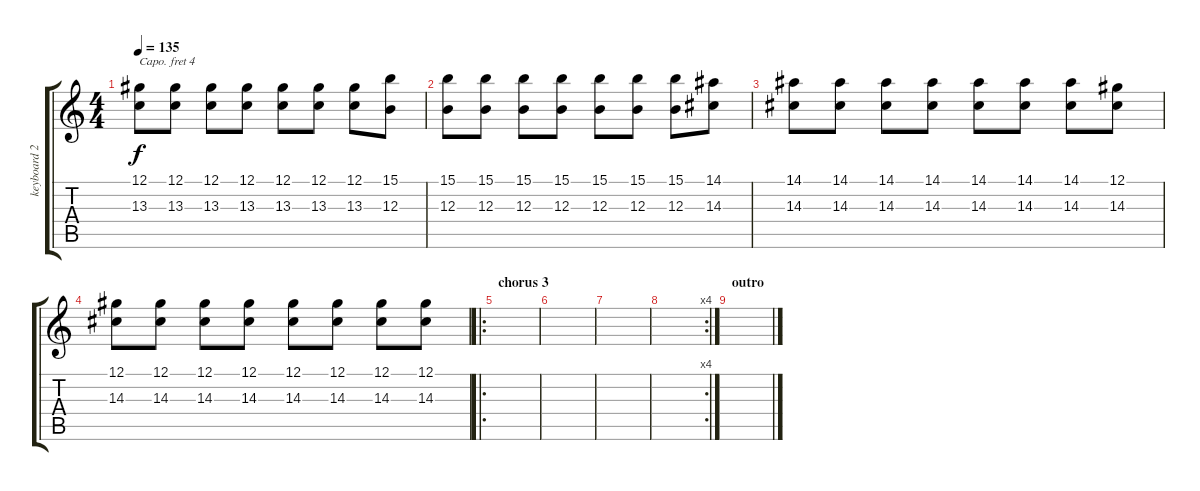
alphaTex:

\track ("keyboard 2" "keyboard 2") {instrument electricpiano2}
\staff {score tabs}
\capo 4
\tuning (E4 B3 G3 D3 A2 E2) {hide}
\ts (4 4)
\tempo 135
\clef g2
\ks c
(12.1 13.3).8{dy f} (12.1 13.3).8 (12.1 13.3).8 (12.1 13.3).8 (12.1 13.3).8 (12.1 13.3).8 (12.1 13.3).8 (15.1 12.3).8 |
(15.1 12.3).8 (15.1 12.3).8 (15.1 12.3).8 (15.1 12.3).8 (15.1 12.3).8 (15.1 12.3).8 (15.1 12.3).8 (14.1 14.3).8{balance 0} |
(14.1 14.3).8 (14.1 14.3).8 (14.1 14.3).8 (14.1 14.3).8 (14.1 14.3).8 (14.1 14.3).8 (14.1 14.3).8 (12.1 14.3).8 |
(12.1 14.3).8 (12.1 14.3).8 (12.1 14.3).8 (12.1 14.3).8 (12.1 14.3).8 (12.1 14.3).8 (12.1 14.3).8 (12.1 14.3).8 |
\ro
\section ("" "chorus 3")
|
|
|
\rc 4
|
\section ("" "outro")
